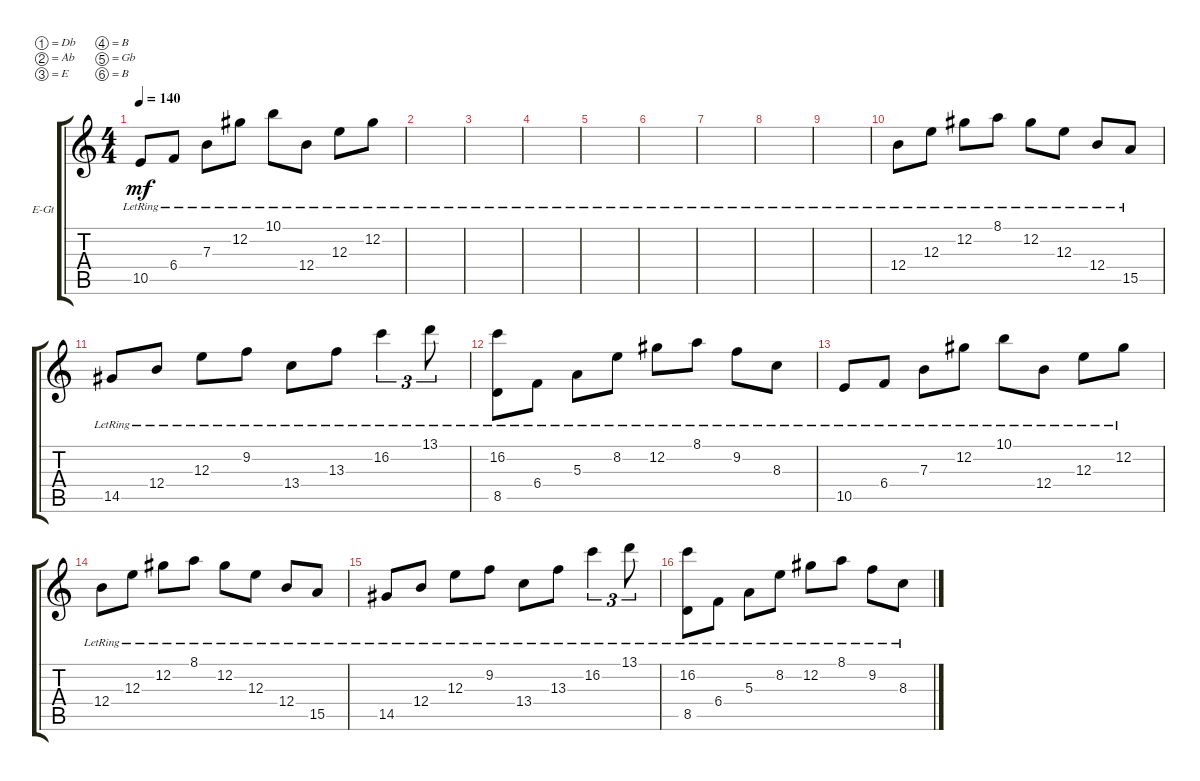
\defaultSystemsLayout 4
\bracketExtendMode groupsimilarinstruments
\firstSystemTrackNameOrientation horizontal
\otherSystemsTrackNameOrientation horizontal
\track ("Electric Guitar" "E-Gt") {instrument electricguitarclean}
\staff {score tabs}
\tuning (Db4 Ab3 E3 B2 Gb2 B1)
\ts (4 4)
\tempo 140
\clef g2
\ks c
10.5{lr}.8{dy mf} 6.4{lr}.8 7.3{lr}.8 12.2{lr}.8 10.1{lr}.8 12.4{lr}.8 12.3{lr}.8 12.2{lr}.8 |
|
|
|
|
|
|
|
|
12.4{lr}.8 12.3{lr}.8 12.2{lr}.8 8.1{lr}.8 12.2{lr}.8 12.3{lr}.8 12.4{lr}.8 15.5{lr}.8 |
14.5{lr}.8 12.4{lr}.8 12.3{lr}.8 9.2{lr}.8 13.4{lr}.8 13.3{lr}.8 16.2{lr}.4{tu (3 2)} 13.1{lr}.8{tu (3 2)} |
(8.5{lr} 16.2).8 6.4{lr}.8 5.3{lr}.8 8.2{lr}.8 12.2{lr}.8 8.1{lr}.8 9.2{lr}.8 8.3{lr}.8 |
10.5{lr}.8 6.4{lr}.8 7.3{lr}.8 12.2{lr}.8 10.1{lr}.8 12.4{lr}.8 12.3{lr}.8 12.2{lr}.8 |
12.4{lr}.8 12.3{lr}.8 12.2{lr}.8 8.1{lr}.8 12.2{lr}.8 12.3{lr}.8 12.4{lr}.8 15.5{lr}.8 |
14.5{lr}.8 12.4{lr}.8 12.3{lr}.8 9.2{lr}.8 13.4{lr}.8 13.3{lr}.8 16.2{lr}.4{tu (3 2)} 13.1{lr}.8{tu (3 2)} |
(8.5{lr} 16.2).8 6.4{lr}.8 5.3{lr}.8 8.2{lr}.8 12.2{lr}.8 8.1{lr}.8 9.2{lr}.8 8.3{lr}.8
